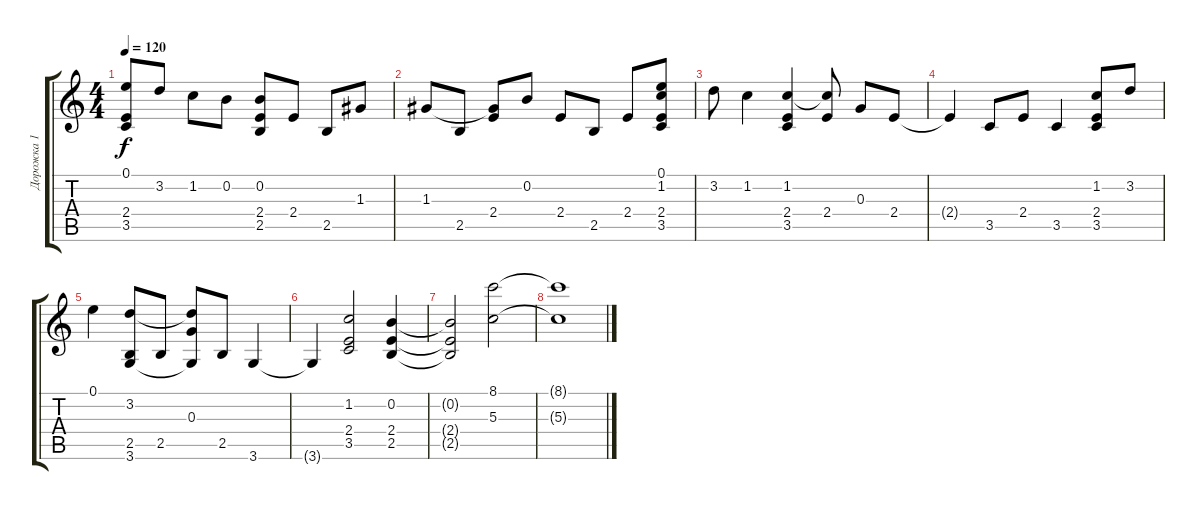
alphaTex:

\track ("Дорожка 1" "Дорожка 1") {instrument acousticguitarsteel}
\staff {score tabs}
\tuning (E4 B3 G3 D3 A2 E2) {hide}
\ts (4 4)
\tempo 120
\clef g2
\ks c
(0.1 2.4 3.5).8{dy f} 3.2.8 1.2.8 0.2.8 (0.2 2.4 2.5).8 2.4.8 2.5.8 1.3.8 |
1.3.8 2.5.8 (1.3{t} 2.4).8 0.2.8 2.4.8 2.5.8 2.4.8 (0.1 1.2 2.4 3.5).8 |
3.2.8 1.2.4 (1.2 2.4 3.5).4 (1.2{t} 2.4).8 0.3.8 2.4.8 |
2.4{t}.4 3.5.8 2.4.8 3.5.4 (1.2 2.4 3.5).8 3.2.8 |
0.1.4 (3.2 2.5 3.6).8 2.5.8 (3.2{t} 0.3 3.6{t}).8 2.5.8 3.6.4 |
3.6{t}.4 (1.2 2.4 3.5).2 (0.2 2.4 2.5).4 |
(0.2{t} 2.4{t} 2.5{t}).2 (8.1 5.3).2 |
(8.1{t} 5.3{t}).1
